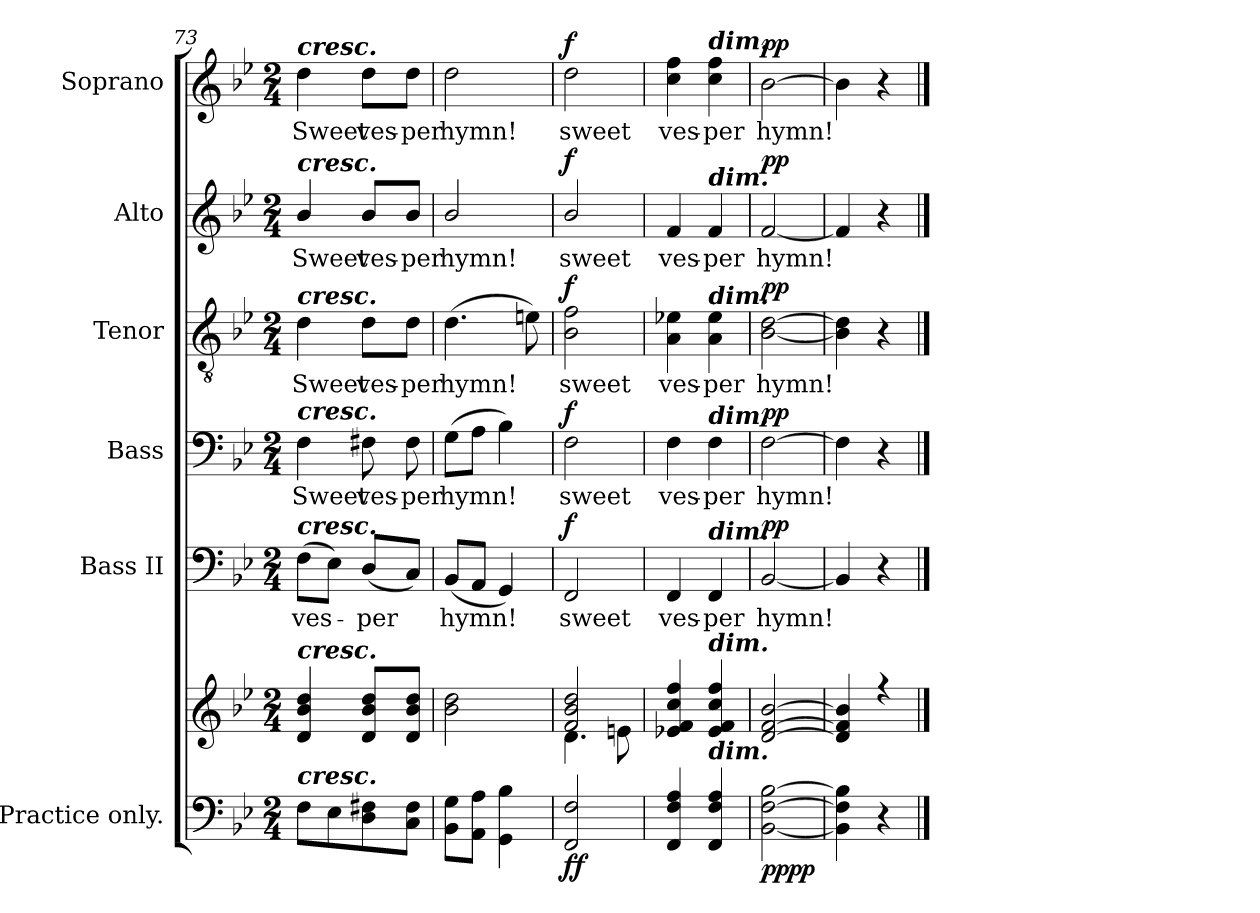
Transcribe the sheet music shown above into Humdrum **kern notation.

**kern	**kern	**dynam	**kern	**text	**dynam	**kern	**text	**dynam	**kern	**text	**dynam	**kern	**text	**dynam	**kern	**text	**dynam
*part6	*part6	*part6	*part5	*part5	*part5	*part4	*part4	*part4	*part3	*part3	*part3	*part2	*part2	*part2	*part1	*part1	*part1
*staff7	*staff6	*staff6/7	*staff5	*staff5	*staff5	*staff4	*staff4	*staff4	*staff3	*staff3	*staff3	*staff2	*staff2	*staff2	*staff1	*staff1	*staff1
*I"Practice only.	*	*	*I"Bass II	*	*	*I"Bass	*	*	*I"Tenor	*	*	*I"Alto	*	*	*I"Soprano	*	*
*	*	*	*I'B II	*	*	*I'B	*	*	*I'T	*	*	*I'A	*	*	*I'S	*	*
*clefF4	*clefG2	*	*clefF4	*	*	*clefF4	*	*	*clefGv2	*	*	*clefG2	*	*	*clefG2	*	*
*k[b-e-]	*k[b-e-]	*	*k[b-e-]	*	*	*k[b-e-]	*	*	*k[b-e-]	*	*	*k[b-e-]	*	*	*k[b-e-]	*	*
*B-:	*B-:	*	*B-:	*	*	*B-:	*	*	*B-:	*	*	*B-:	*	*	*B-:	*	*
*M2/4	*M2/4	*	*M2/4	*	*	*M2/4	*	*	*M2/4	*	*	*M2/4	*	*	*M2/4	*	*
=73	=73	=73	=73	=73	=73	=73	=73	=73	=73	=73	=73	=73	=73	=73	=73	=73	=73
*	*^	*	*	*	*	*	*	*	*	*	*	*	*	*	*	*	*
!	!	!	!	!	!	!	!	!	!	!	!	!	!	!	!	!LO:TX:a:Bi:t=cresc.	!	!
!	!	!	!	!	!	!	!	!	!	!	!	!	!LO:TX:a:Bi:t=cresc.	!	!	!	!	!
!	!	!	!	!	!	!	!	!	!	!LO:TX:a:Bi:t=cresc.	!	!	!	!	!	!	!	!
!	!	!	!	!	!	!	!LO:TX:a:Bi:t=cresc.	!	!	!	!	!	!	!	!	!	!	!
!	!	!	!	!LO:TX:a:Bi:t=cresc.	!	!	!	!	!	!	!	!	!	!	!	!	!	!
!	!LO:TX:a:Bi:t=cresc.	!	!	!	!	!	!	!	!	!	!	!	!	!	!	!	!	!
!LO:TX:a:Bi:t=cresc.	!	!	!	!	!	!	!	!	!	!	!	!	!	!	!	!	!	!
!	!	!LO:N:vis=1	!	!	!LO:LY:b	!	!	!LO:LY:b	!	!	!LO:LY:b	!	!	!LO:LY:b	!	!	!LO:LY:b	!
8FL	4d 4b- 4dd	2ryy	.	(>8FL	ves-	.	4F	Sweet	.	4d	Sweet	.	4b-/	Sweet	.	4dd	Sweet	.
8E-	.	.	.	8E-J)	.	.	.	.	.	.	.	.	.	.	.	.	.	.
!	!	!	!	!	!LO:LY:b	!	!	!LO:LY:b	!	!	!LO:LY:b	!	!	!LO:LY:b	!	!	!LO:LY:b	!
8D 8F#X	8d 8b- 8ddL	.	.	(<8DL	per	.	8F#X	ves-	.	8d\L	ves-	.	8b-/L	ves-	.	8dd\L	ves-	.
!	!	!	!	!	!	!	!	!LO:LY:b	!	!	!LO:LY:b	!	!	!LO:LY:b	!	!	!LO:LY:b	!
8C 8F#J	8d 8b- 8ddJ	.	.	8CJ)	.	.	8F#	-per	.	8d\J	-per	.	8b-/J	-per	.	8dd\J	-per	.
=74	=74	=74	=74	=74	=74	=74	=74	=74	=74	=74	=74	=74	=74	=74	=74	=74	=74	=74
!	!	!LO:N:vis=1	!	!	!LO:LY:b	!	!	!LO:LY:b	!	!	!LO:LY:b	!	!	!LO:LY:b	!	!	!LO:LY:b	!
8BB- 8GL	2b-\ 2dd\	2ryy	.	(<8BB-L	hymn!	.	(>8GL	hymn!	.	(>4.d	hymn!	.	2b-/	hymn!	.	2dd	hymn!	.
8AA 8AJ	.	.	.	8AAJ	.	.	8AJ	.	.	.	.	.	.	.	.	.	.	.
4GG 4B-	.	.	.	4GG)	.	.	4B-)	.	.	.	.	.	.	.	.	.	.	.
.	.	.	.	.	.	.	.	.	.	8en)	.	.	.	.	.	.	.	.
=75	=75	=75	=75	=75	=75	=75	=75	=75	=75	=75	=75	=75	=75	=75	=75	=75	=75	=75
!	!	!	!LO:DY:b=2	!	!LO:LY:b	!	!	!LO:LY:b	!	!	!LO:LY:b	!	!	!LO:LY:b	!	!	!LO:LY:b	!
!	!	!	!LO:DY:n=1:b	!	!	!LO:DY:b	!	!	!LO:DY:b	!	!	!LO:DY:b	!	!	!LO:DY:b	!	!	!LO:DY:b
2FF 2F	2f 2b- 2dd	4.d\	f f	2FF	sweet	f	2F	sweet	f	2B- 2f	sweet	f	2b-/	sweet	f	2dd	sweet	f
.	.	8en\	.	.	.	.	.	.	.	.	.	.	.	.	.	.	.	.
=76	=76	=76	=76	=76	=76	=76	=76	=76	=76	=76	=76	=76	=76	=76	=76	=76	=76	=76
!	!	!LO:N:vis=1	!	!	!LO:LY:b	!	!	!LO:LY:b	!	!	!LO:LY:b	!	!	!LO:LY:b	!	!	!LO:LY:b	!
4FF 4F 4A	4e-X 4f 4cc 4ff	2ryy	.	4FF	ves-	.	4F	ves-	.	4A 4e-X	ves-	.	4f	ves-	.	4cc 4ff	ves-	.
!	!	!	!	!	!	!	!	!	!	!	!	!	!	!	!	!LO:TX:a:Bi:t=dim.	!	!
!	!	!	!	!	!	!	!	!	!	!	!	!	!LO:TX:a:Bi:t=dim.	!	!	!	!	!
!	!	!	!	!	!	!	!	!	!	!LO:TX:a:Bi:t=dim.	!	!	!	!	!	!	!	!
!	!	!	!	!	!	!	!LO:TX:a:Bi:t=dim.	!	!	!	!	!	!	!	!	!	!	!
!	!	!	!	!LO:TX:a:Bi:t=dim.	!	!	!	!	!	!	!	!	!	!	!	!	!	!
!	!LO:TX:a:Bi:t=dim.	!	!	!	!	!	!	!	!	!	!	!	!	!	!	!	!	!
!LO:TX:a:Bi:t=dim.	!	!	!	!	!	!	!	!	!	!	!	!	!	!	!	!	!	!
!	!	!	!	!	!LO:LY:b	!	!	!LO:LY:b	!	!	!LO:LY:b	!	!	!LO:LY:b	!	!	!LO:LY:b	!
4FF 4F 4A	4e- 4f 4cc 4ff	.	.	4FF	-per	.	4F	-per	.	4A 4e-	-per	.	4f	-per	.	4cc 4ff	-per	.
=77	=77	=77	=77	=77	=77	=77	=77	=77	=77	=77	=77	=77	=77	=77	=77	=77	=77	=77
!	!	!LO:N:vis=1	!LO:DY:b=2	!	!LO:LY:b	!	!	!LO:LY:b	!	!	!LO:LY:b	!	!	!LO:LY:b	!	!	!LO:LY:b	!
!	!	!	!LO:DY:n=1:b	!	!	!LO:DY:b	!	!	!LO:DY:b	!	!	!LO:DY:b	!	!	!LO:DY:b	!	!	!LO:DY:b
[2BB- [2F [2B-	[2d [2f [2b-	2ryy	pp pp	[2BB-	hymn!	pp	[2F	hymn!	pp	[2B- [2d	hymn!	pp	[2f	hymn!	pp	[2b-	hymn!	pp
=78	=78	=78	=78	=78	=78	=78	=78	=78	=78	=78	=78	=78	=78	=78	=78	=78	=78	=78
!	!	!LO:N:vis=1	!	!	!	!	!	!	!	!	!	!	!	!	!	!	!	!
4BB-] 4F] 4B-]	4d] 4f] 4b-]	2ryy	.	4BB-]	.	.	4F]	.	.	4B-] 4d]	.	.	4f]	.	.	4b-]	.	.
4r	4r	.	.	4r	.	.	4r	.	.	4r	.	.	4r	.	.	4r	.	.
*	*v	*v	*	*	*	*	*	*	*	*	*	*	*	*	*	*	*	*
==	==	==	==	==	==	==	==	==	==	==	==	==	==	==	==	==	==
*-	*-	*-	*-	*-	*-	*-	*-	*-	*-	*-	*-	*-	*-	*-	*-	*-	*-
